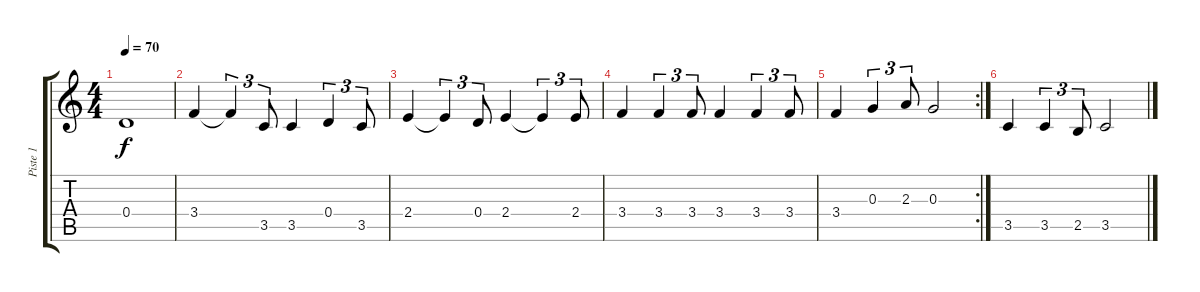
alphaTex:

\track ("Piste 1" "Piste 1") {instrument acousticguitarsteel}
\staff {score tabs}
\tuning (E4 B3 G3 D3 A2 E2) {hide}
\ts (4 4)
\tempo 70
\clef g2
\ks c
0.4.1{dy f} |
3.4.4 3.4{t}.4{tu (3 2)} 3.5.8{tu (3 2)} 3.5.4 0.4.4{tu (3 2)} 3.5.8{tu (3 2)} |
2.4.4 2.4{t}.4{tu (3 2)} 0.4.8{tu (3 2)} 2.4.4 2.4{t}.4{tu (3 2)} 2.4.8{tu (3 2)} |
3.4.4 3.4.4{tu (3 2)} 3.4.8{tu (3 2)} 3.4.4 3.4.4{tu (3 2)} 3.4.8{tu (3 2)} |
\rc 2
3.4.4 0.3.4{tu (3 2)} 2.3.8{tu (3 2)} 0.3.2 |
3.5.4 3.5.4{tu (3 2)} 2.5.8{tu (3 2)} 3.5.2
